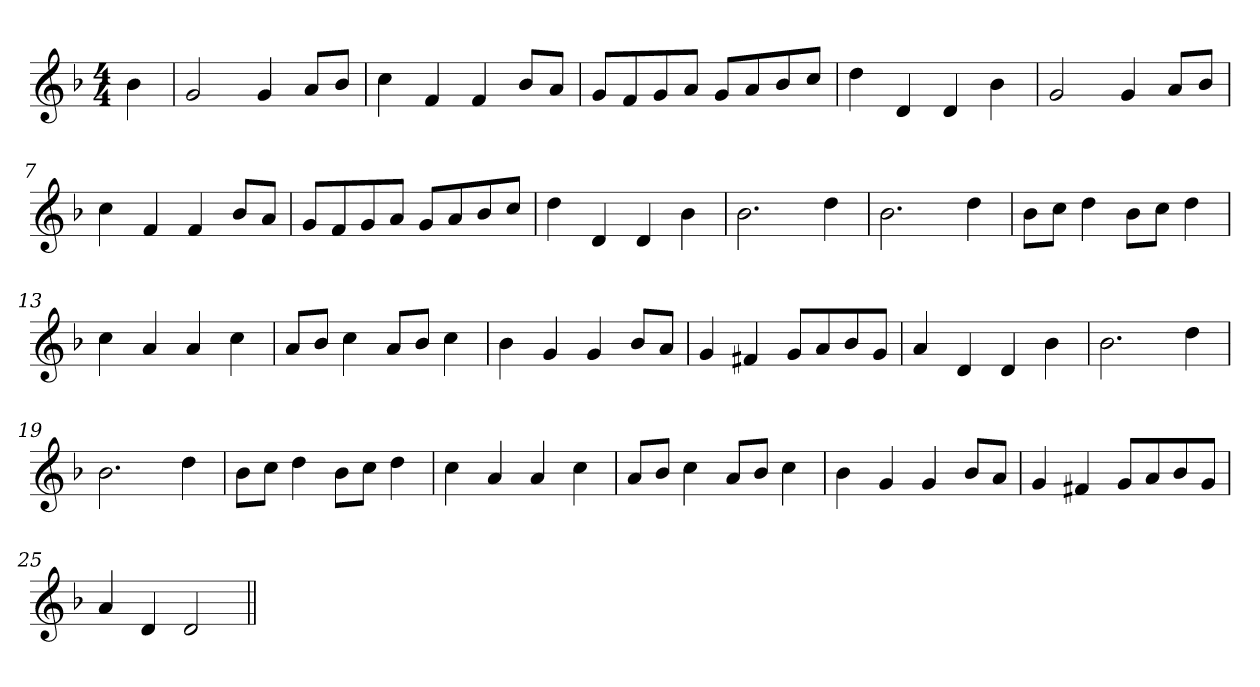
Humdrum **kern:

**kern
*part1
*staff1
*clefG2
*k[b-]
*F:
*M4/4
*MM220
=1
4b-\
=2
2g/
4g/
8a/L
8b-/J
=3
4cc\
4f/
4f/
8b-/L
8a/J
=4
8g/L
8f/
8g/
8a/J
8g/L
8a/
8b-/
8cc/J
=5
4dd\
4d/
4d/
4b-\
=6
2g/
4g/
8a/L
8b-/J
=7
4cc\
4f/
4f/
8b-/L
8a/J
=8
8g/L
8f/
8g/
8a/J
8g/L
8a/
8b-/
8cc/J
!!LO:LB:g=z
=9
4dd\
4d/
4d/
4b-\
=10
2.b-\
4dd\
=11
2.b-\
4dd\
=12
8b-\L
8cc\J
4dd\
8b-\L
8cc\J
4dd\
=13
4cc\
4a/
4a/
4cc\
=14
8a/L
8b-/J
4cc\
8a/L
8b-/J
4cc\
=15
4b-\
4g/
4g/
8b-/L
8a/J
=16
4g/
4f#X/
8g/L
8a/
8b-/
8g/J
=17
4a/
4d/
4d/
4b-\
!!LO:LB:g=z
=18
2.b-\
4dd\
=19
2.b-\
4dd\
=20
8b-\L
8cc\J
4dd\
8b-\L
8cc\J
4dd\
=21
4cc\
4a/
4a/
4cc\
=22
8a/L
8b-/J
4cc\
8a/L
8b-/J
4cc\
=23
4b-\
4g/
4g/
8b-/L
8a/J
=24
4g/
4f#X/
8g/L
8a/
8b-/
8g/J
=25
4a/
4d/
2d/
=||
*-
